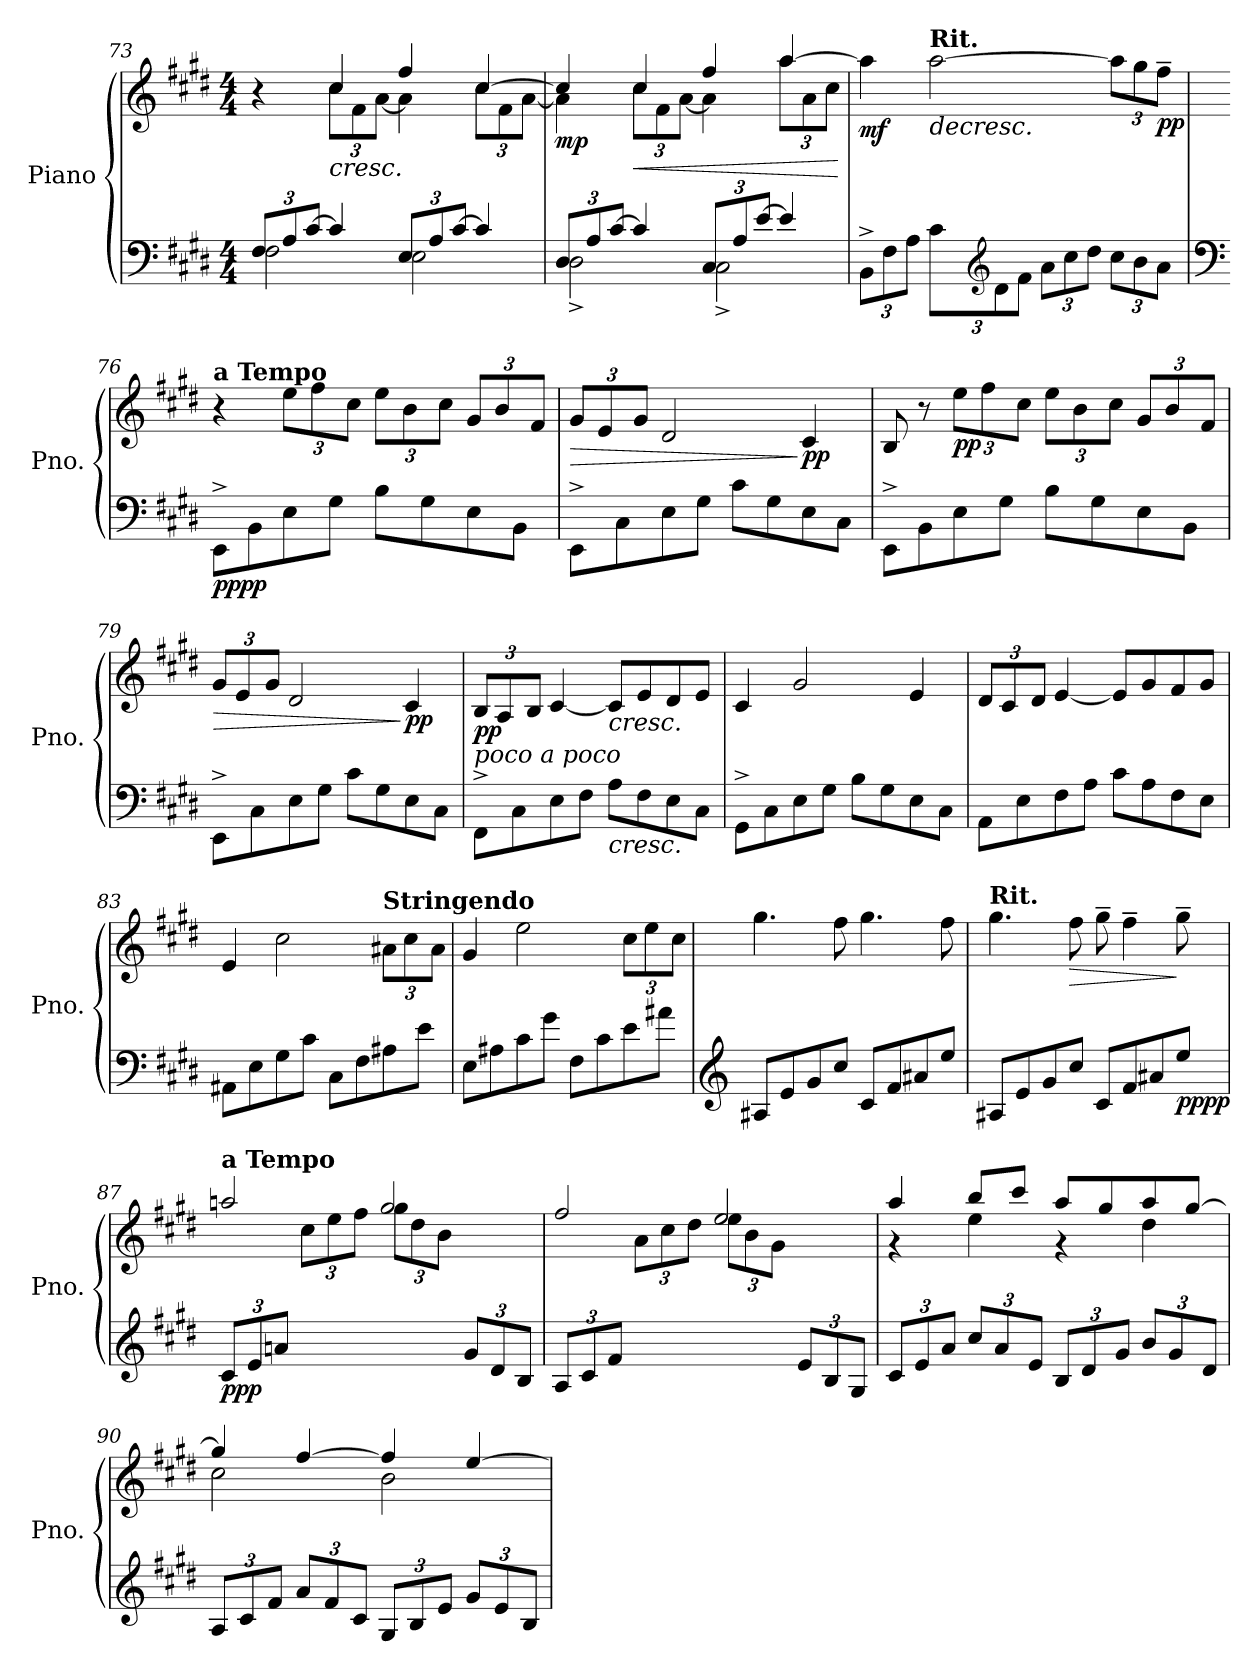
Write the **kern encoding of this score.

**kern	**kern	**dynam
*part1	*part1	*part1
*staff2	*staff1	*staff1/2
*I"Piano	*	*
*I'Pno.	*	*
!!LO:LB:g=z
*clefF4	*clefG2	*
*k[f#c#g#d#]	*k[f#c#g#d#]	*
*M4/4	*M4/4	*
*Xbrackettup	*	*
=73	=73	=73
*^	*^	*
12F#/L	2F#\	4r	4ryy	.
12A/	.	.	.	.
[12c#/J	.	.	.	.
!	!	!	!	!LO:HP:b
*	*	*	*Xbrackettup	*
4c#/]	.	4cc#/	12cc#\L	<
.	.	.	12f#\	.
.	.	.	[12a\J	.
12E/L	2E\	4ff#/	4a\]	.
12A/	.	.	.	.
[12c#/J	.	.	.	.
4c#/]	.	[4cc#/	12cc#\L	.
.	.	.	12f#\	.
.	.	.	[12a\J	.
=74	=74	=74	=74	=74
!	!	!	!	!LO:DY:b
12D#/L	2D#^\	4cc#/]	4a\]	mp
12A/	.	.	.	.
[12c#/J	.	.	.	.
!	!	!	!	!LO:HP:b
4c#/]	.	4cc#/	12cc#\L	<
.	.	.	12f#\	.
.	.	.	[12a\J	.
12C#/L	2C#^\	4ff#/	4a\]	.
12A/	.	.	.	.
[12e/J	.	.	.	.
4e/]	.	[4aa/	12aa\L	.
.	.	.	12a\	.
.	.	.	12cc#\J	.
*v	*v	*	*	*
*	*v	*v	*
.	.	[
=75	=75	=75
!	!	!LO:DY:b
12BB^\L	4aa\]	mf
12F#\	.	.
12A\J	.	.
!	!LO:TX:a:B:t=Rit.	!
!	!	!LO:HP:b
12c#\L	[2aa\	>
*clefG2	*	*
12d#\	.	.
12f#\J	.	.
*	*MM92	*
12a\L	.	.
12cc#\	.	.
12dd#\J	.	.
*	*MM36	*
12cc#\L	12aa\L]	.
12b\	12gg#\	.
!	!	!LO:DY:n=1:b
12a\J	12ff#~\J	[ pp
=76	=76	=76
*clefF4	*	*
!	!LO:TX:a:B:t=a Tempo	!
!	!	!LO:DY:b=2
!	!	!LO:DY:n=1:b
8EE^\L	4r	pp pp
8BB\	.	.
8E\	12ee\L	.
.	12ff#\	.
8G#\J	.	.
.	12cc#\J	.
8B\L	12ee\L	.
.	12b\	.
8G#\	.	.
.	12cc#\J	.
8E\	12g#/L	.
.	12b/	.
8BB\J	.	.
.	12f#/J	.
!!LO:LB:g=z
=77	=77	=77
!	!	!LO:HP:b
8EE^\L	12g#/L	>
.	12e/	.
8C#\	.	.
.	12g#/J	.
8E\	2d#/	.
8G#\J	.	.
8c#\L	.	.
8G#\	.	.
!	!	!LO:DY:n=1:b
8E\	4c#/	] pp
8C#\J	.	.
=78	=78	=78
8EE^\L	8B/	.
8BB\	8r	.
!	!	!LO:DY:b
8E\	12ee\L	pp
.	12ff#\	.
8G#\J	.	.
.	12cc#\J	.
8B\L	12ee\L	.
.	12b\	.
8G#\	.	.
.	12cc#\J	.
8E\	12g#/L	.
.	12b/	.
8BB\J	.	.
.	12f#/J	.
=79	=79	=79
!	!	!LO:HP:b
8EE^\L	12g#/L	>
.	12e/	.
8C#\	.	.
.	12g#/J	.
8E\	2d#/	.
8G#\J	.	.
8c#\L	.	.
8G#\	.	.
!	!	!LO:DY:n=1:b
8E\	4c#/	] pp
8C#\J	.	.
=80	=80	=80
!LO:TX:a:i:t=poco a poco	!	!
!	!	!LO:DY:b
8FF#^\L	12B/L	pp
.	12A/	.
8C#\	.	.
.	12B/J	.
8E\	[4c#/	.
8F#\J	.	.
!	!LO:TX:b:i:t=cresc.	!
!LO:TX:b:i:t=cresc.	!	!
8A\L	8c#/L]	.
8F#\	8e/	.
8E\	8d#/	.
8C#\J	8e/J	.
=81	=81	=81
8GG#^\L	4c#/	.
8C#\	.	.
8E\	2g#/	.
8G#\J	.	.
8B\L	.	.
8G#\	.	.
8E\	4e/	.
8C#\J	.	.
!!LO:LB:g=z
=82	=82	=82
8AA\L	12d#/L	.
.	12c#/	.
8E\	.	.
.	12d#/J	.
8F#\	[4e/	.
8A\J	.	.
8c#\L	8e/L]	.
8A\	8g#/	.
8F#\	8f#/	.
8E\J	8g#/J	.
=83	=83	=83
8AA#X\L	4e/	.
8E\	.	.
8G#\	2cc#\	.
8c#\J	.	.
8C#\L	.	.
8F#\	.	.
!	!LO:TX:a:B:t=Stringendo	!
8A#X\	12a#X\L	.
.	12cc#\	.
8e\J	.	.
.	12a#\J	.
=84	=84	=84
8E\L	4g#/	.
8A#X\	.	.
8c#\	2ee\	.
8g#\J	.	.
*	*MM150	*
8F#\L	.	.
8c#\	.	.
8e\	12cc#\L	.
.	12ee\	.
8a#X\J	.	.
.	12cc#\J	.
=85	=85	=85
*clefG2	*	*
*	*MM160	*
8A#X/L	4.gg#\	.
8e/	.	.
8g#/	.	.
8cc#/J	8ff#\	.
*	*MM150	*
8c#/L	4.gg#\	.
8f#/	.	.
8a#X/	.	.
8ee/J	8ff#\	.
=86	=86	=86
!	!LO:TX:a:B:t=Rit.	!
!	!	!LO:DY:b=2
!	!	!LO:DY:n=1:b
8A#X/L	4.gg#\	mp mf
8e/	.	.
8g#/	.	.
!	!	!LO:HP:b
8cc#/J	8ff#\	>
*	*MM80	*
8c#/L	8gg#~\	.
8f#/	4ff#~\	.
8a#X/	.	.
!	!	!LO:DY:n=2:b=2
!	!	!LO:DY:n=3:b
8ee/J	8gg#~\	] ] pp pp
!!LO:PB:g=z
=87	=87	=87
*^	*^	*
!	!	!LO:TX:a:B:t=a Tempo	!	!
!	!	!	!	!LO:DY:b=2
!	!	!	!	!LO:DY:n=1:b
12c#/L	2.ryy	2aan/	4ryy	pp p
12e/	.	.	.	.
12an/J	.	.	.	.
4ryy	.	.	12cc#\L	.
.	.	.	12ee\	.
.	.	.	12ff#\J	.
4ryy	.	2gg#/	12gg#\L	.
.	.	.	12dd#\	.
.	.	.	12b\J	.
12g#/L	4ryy	.	4ryy	.
12d#/	.	.	.	.
12B/J	.	.	.	.
=88	=88	=88	=88	=88
12A/L	2.ryy	2ff#/	4ryy	.
12c#/	.	.	.	.
12f#/J	.	.	.	.
4ryy	.	.	12a\L	.
.	.	.	12cc#\	.
.	.	.	12dd#\J	.
4ryy	.	2ee/	12ee\L	.
.	.	.	12b\	.
.	.	.	12g#\J	.
12e/L	4ryy	.	4ryy	.
12B/	.	.	.	.
12G#/J	.	.	.	.
*v	*v	*	*	*
=89	=89	=89	=89
12c#/L	4aa/	4r	.
12e/	.	.	.
12a/J	.	.	.
12cc#/L	8bb/L	4ee\	.
12a/	.	.	.
.	8ccc#/J	.	.
12e/J	.	.	.
12B/L	8aa/L	4r	.
12d#/	.	.	.
.	8gg#/	.	.
12g#/J	.	.	.
12b/L	8aa/	4dd#\	.
12g#/	.	.	.
.	[8gg#/J	.	.
12d#/J	.	.	.
=90	=90	=90	=90
12A/L	4gg#/]	2cc#\	.
12c#/	.	.	.
12f#/J	.	.	.
12a/L	[4ff#/	.	.
12f#/	.	.	.
12c#/J	.	.	.
12G#/L	4ff#/]	2b\	.
12B/	.	.	.
12e/J	.	.	.
12g#/L	[4ee/	.	.
12e/	.	.	.
12B/J	.	.	.
*	*v	*v	*
=	=	=
*-	*-	*-
